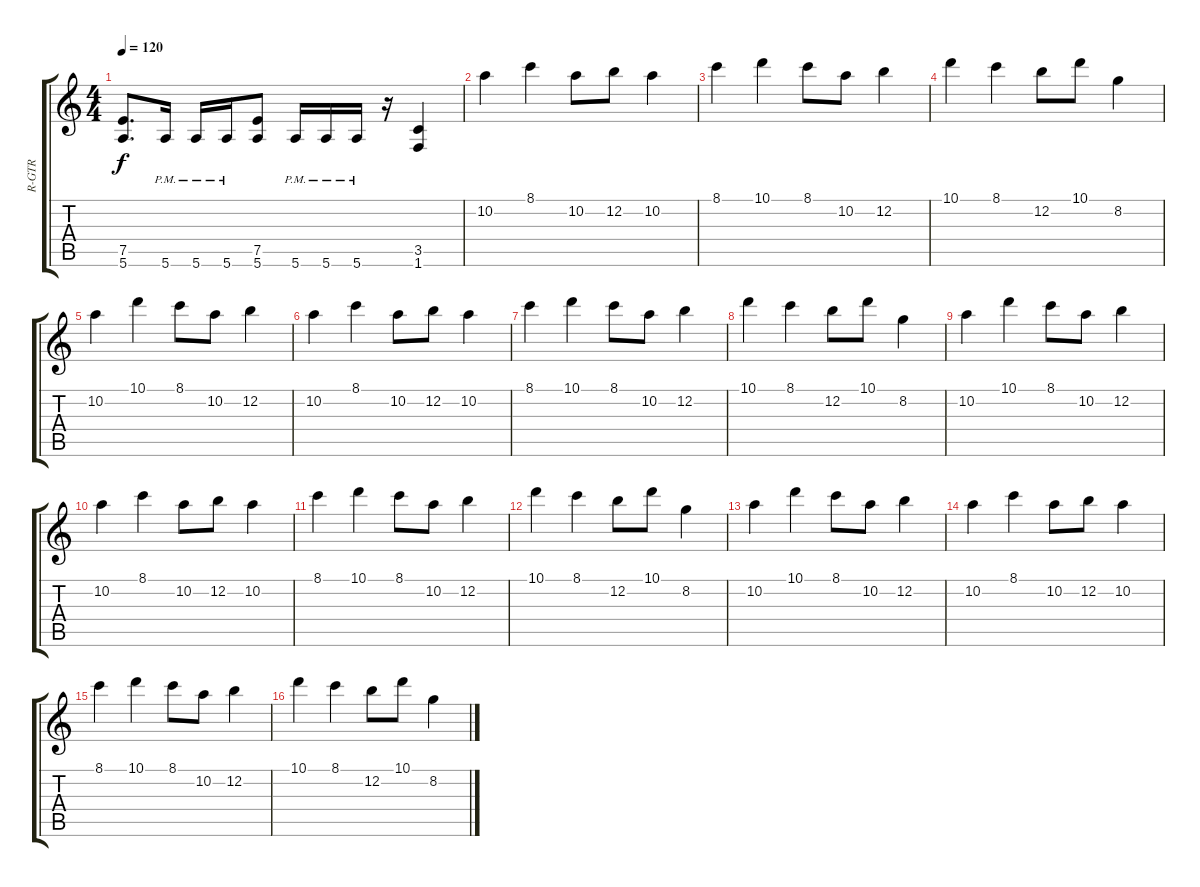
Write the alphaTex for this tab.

\track ("R-GTR" "R-GTR") {instrument distortionguitar}
\staff {score tabs}
\tuning (E4 B3 G3 D3 A2 E2) {hide}
\ts (4 4)
\tempo 120
\clef g2
\ks c
(7.5 5.6).8{d dy f} 5.6{pm}.16 5.6{pm}.16 5.6{pm}.16 (7.5 5.6).8 5.6{pm}.16 5.6{pm}.16 5.6{pm}.16 r.16 (3.5 1.6).4 |
10.2.4 8.1.4 10.2.8 12.2.8 10.2.4 |
8.1.4 10.1.4 8.1.8 10.2.8 12.2.4 |
10.1.4 8.1.4 12.2.8 10.1.8 8.2.4 |
10.2.4 10.1.4 8.1.8 10.2.8 12.2.4 |
10.2.4 8.1.4 10.2.8 12.2.8 10.2.4 |
8.1.4 10.1.4 8.1.8 10.2.8 12.2.4 |
10.1.4 8.1.4 12.2.8 10.1.8 8.2.4 |
10.2.4 10.1.4 8.1.8 10.2.8 12.2.4 |
10.2.4 8.1.4 10.2.8 12.2.8 10.2.4 |
8.1.4 10.1.4 8.1.8 10.2.8 12.2.4 |
10.1.4 8.1.4 12.2.8 10.1.8 8.2.4 |
10.2.4 10.1.4 8.1.8 10.2.8 12.2.4 |
10.2.4 8.1.4 10.2.8 12.2.8 10.2.4 |
8.1.4 10.1.4 8.1.8 10.2.8 12.2.4 |
10.1.4 8.1.4 12.2.8 10.1.8 8.2.4
